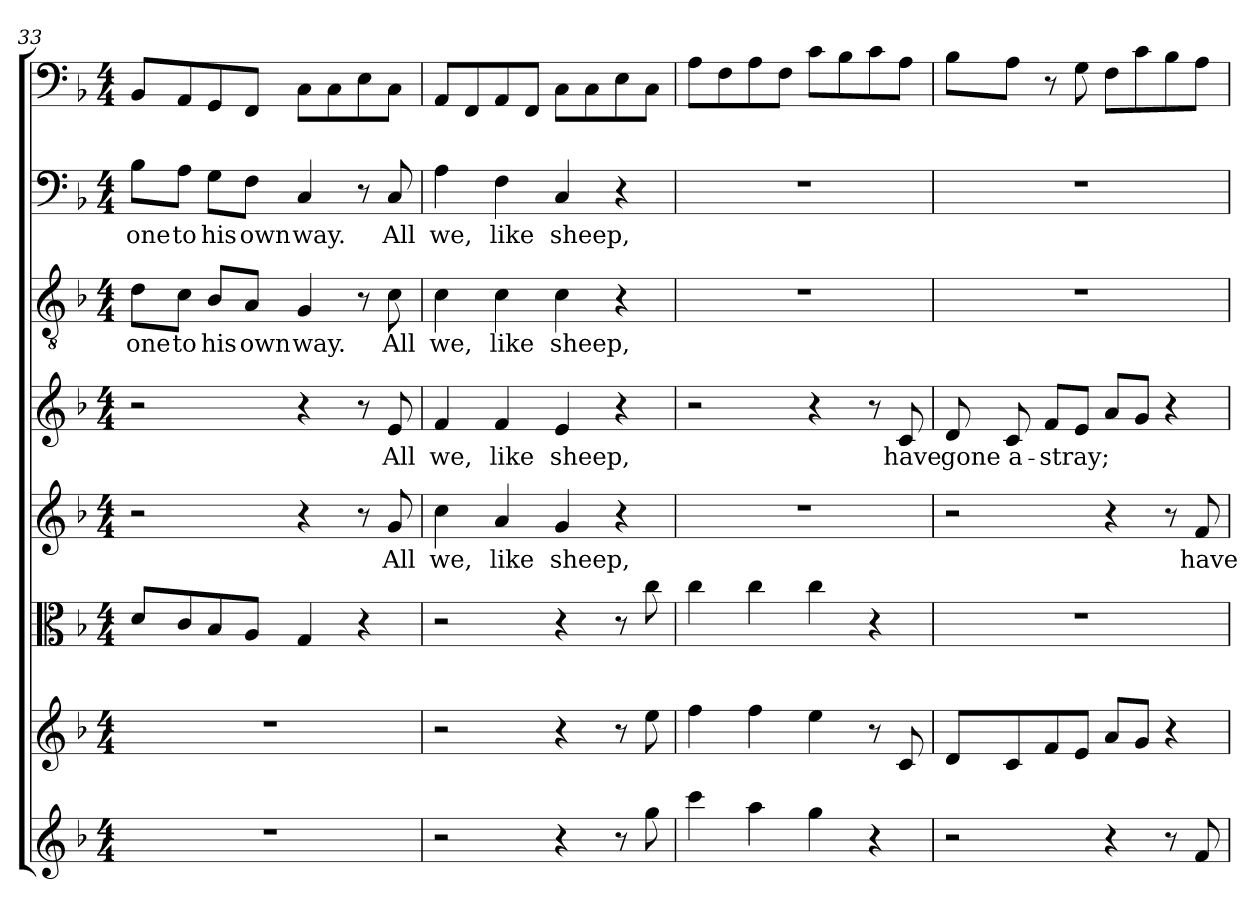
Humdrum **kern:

**kern	**kern	**kern	**kern	**text	**kern	**text	**kern	**text	**kern	**text	**kern
*part8	*part7	*part6	*part5	*part5	*part4	*part4	*part3	*part3	*part2	*part2	*part1
*staff8	*staff7	*staff6	*staff5	*staff5	*staff4	*staff4	*staff3	*staff3	*staff2	*staff2	*staff1
*clefG2	*clefG2	*clefC3	*clefG2	*	*clefG2	*	*clefGv2	*	*clefF4	*	*clefF4
*k[b-]	*k[b-]	*k[b-]	*k[b-]	*	*k[b-]	*	*k[b-]	*	*k[b-]	*	*k[b-]
*F:	*F:	*F:	*F:	*	*F:	*	*F:	*	*F:	*	*F:
*M4/4	*M4/4	*M4/4	*M4/4	*	*M4/4	*	*M4/4	*	*M4/4	*	*M4/4
=33	=33	=33	=33	=33	=33	=33	=33	=33	=33	=33	=33
1r	1r	8d/L	2r	.	2r	.	8d\L	one	8B-\L	one	8BB-/L
.	.	8c/	.	.	.	.	8c\J	to	8A\J	to	8AA/
.	.	8B-/	.	.	.	.	8B-/L	his	8G\L	his	8GG/
.	.	8A/J	.	.	.	.	8A/J	own	8F\J	own	8FF/J
.	.	4G/	4r	.	4r	.	4G/	way.	4C/	way.	8C\L
.	.	.	.	.	.	.	.	.	.	.	8C\
.	.	4r	8r	.	8r	.	8r	.	8r	.	8E\
.	.	.	8g/	All	8e/	All	8c\	All	8C/	All	8C\J
=34	=34	=34	=34	=34	=34	=34	=34	=34	=34	=34	=34
2r	2r	2r	4cc\	we,	4f/	we,	4c\	we,	4A\	we,	8AA/L
.	.	.	.	.	.	.	.	.	.	.	8FF/
.	.	.	4a/	like	4f/	like	4c\	like	4F\	like	8AA/
.	.	.	.	.	.	.	.	.	.	.	8FF/J
4r	4r	4r	4g/	sheep,	4e/	sheep,	4c\	sheep,	4C/	sheep,	8C\L
.	.	.	.	.	.	.	.	.	.	.	8C\
8r	8r	8r	4r	.	4r	.	4r	.	4r	.	8E\
8gg\	8ee\	8cc\	.	.	.	.	.	.	.	.	8C\J
=35	=35	=35	=35	=35	=35	=35	=35	=35	=35	=35	=35
4ccc\	4ff\	4cc\	1r	.	2r	.	1r	.	1r	.	8A\L
.	.	.	.	.	.	.	.	.	.	.	8F\
4aa\	4ff\	4cc\	.	.	.	.	.	.	.	.	8A\
.	.	.	.	.	.	.	.	.	.	.	8F\J
4gg\	4ee\	4cc\	.	.	4r	.	.	.	.	.	8c\L
.	.	.	.	.	.	.	.	.	.	.	8B-\
4r	8r	4r	.	.	8r	.	.	.	.	.	8c\
.	8c/	.	.	.	8c/	have	.	.	.	.	8A\J
=36	=36	=36	=36	=36	=36	=36	=36	=36	=36	=36	=36
2r	8d/L	1r	2r	.	8d/	gone	1r	.	1r	.	8B-\L
.	8c/	.	.	.	8c/	a-	.	.	.	.	8A\J
.	8f/	.	.	.	8f/L	-stray;	.	.	.	.	8r
.	8e/J	.	.	.	8e/J	.	.	.	.	.	8G\
4r	8a/L	.	4r	.	8a/L	.	.	.	.	.	8F\L
.	8g/J	.	.	.	8g/J	.	.	.	.	.	8c\
8r	4r	.	8r	.	4r	.	.	.	.	.	8B-\
8f/	.	.	8f/	have	.	.	.	.	.	.	8A\J
=	=	=	=	=	=	=	=	=	=	=	=
*-	*-	*-	*-	*-	*-	*-	*-	*-	*-	*-	*-
